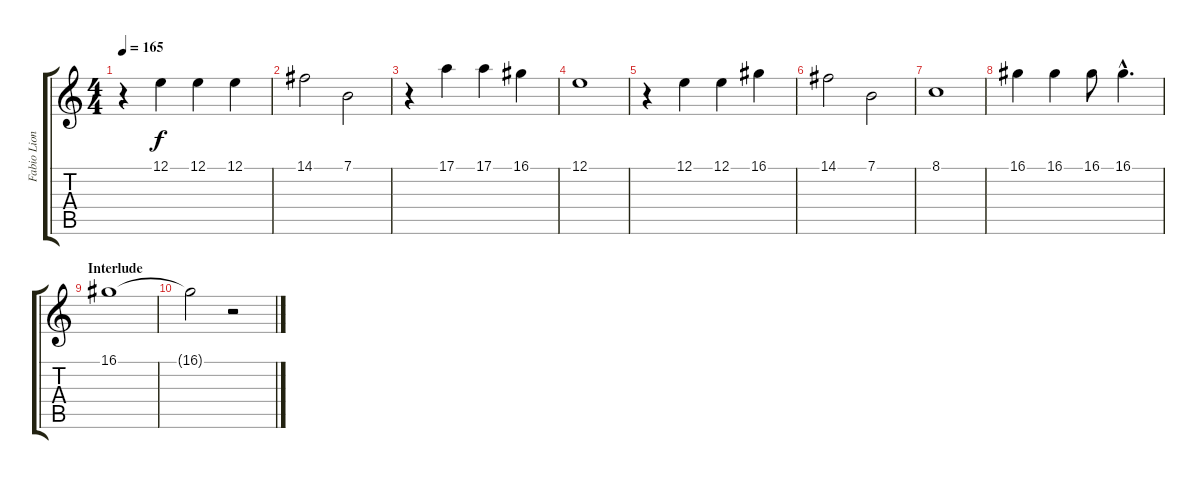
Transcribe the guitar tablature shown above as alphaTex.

\track ("Fabio Lione (Vocals)" "Fabio Lion") {instrument lead6voice}
\staff {score tabs}
\tuning (E4 B3 G3 D3 A2 E2) {hide}
\ts (4 4)
\tempo 165
\clef g2
\ks c
r.4{dy f} 12.1.4 12.1.4 12.1.4 |
14.1.2 7.1.2 |
r.4 17.1.4 17.1.4 16.1.4 |
12.1.1 |
r.4 12.1.4 12.1.4 16.1.4 |
14.1.2 7.1.2 |
8.1.1 |
16.1.4 16.1.4 16.1.8 16.1{hac}.4{d} |
\section ("" "Interlude")
16.1.1 |
16.1{t}.2 r.2
